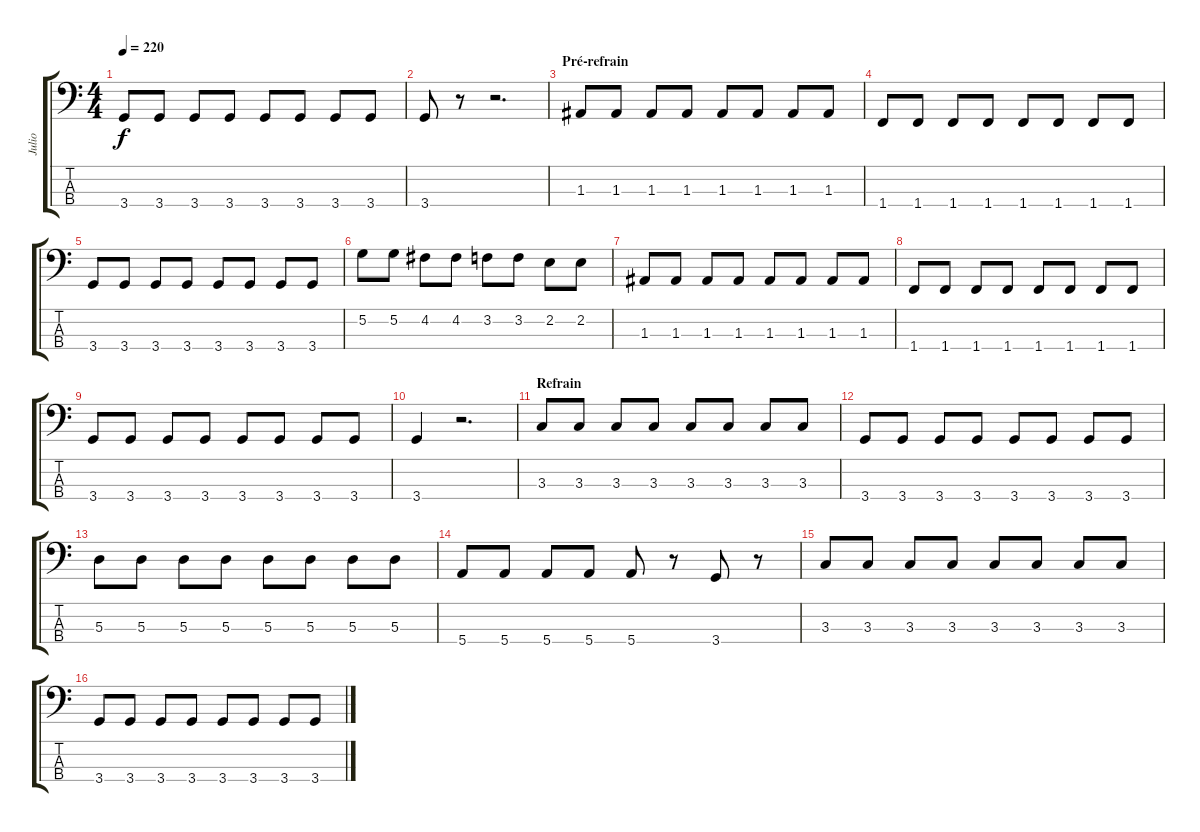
\track ("Julio" "Julio") {instrument electricbassfinger}
\staff {score tabs}
\tuning (G2 D2 A1 E1) {hide}
\ts (4 4)
\tempo 220
\clef f4
\ks c
3.4.8{dy f} 3.4.8 3.4.8 3.4.8 3.4.8 3.4.8 3.4.8 3.4.8 |
3.4.8 r.8 r.2{d} |
\section ("" "Pré-refrain")
1.3.8 1.3.8 1.3.8 1.3.8 1.3.8 1.3.8 1.3.8 1.3.8 |
1.4.8 1.4.8 1.4.8 1.4.8 1.4.8 1.4.8 1.4.8 1.4.8 |
3.4.8 3.4.8 3.4.8 3.4.8 3.4.8 3.4.8 3.4.8 3.4.8 |
5.2.8 5.2.8 4.2.8 4.2.8 3.2.8 3.2.8 2.2.8 2.2.8 |
1.3.8 1.3.8 1.3.8 1.3.8 1.3.8 1.3.8 1.3.8 1.3.8 |
1.4.8 1.4.8 1.4.8 1.4.8 1.4.8 1.4.8 1.4.8 1.4.8 |
3.4.8 3.4.8 3.4.8 3.4.8 3.4.8 3.4.8 3.4.8 3.4.8 |
3.4.4 r.2{d} |
\section ("" "Refrain")
3.3.8 3.3.8 3.3.8 3.3.8 3.3.8 3.3.8 3.3.8 3.3.8 |
3.4.8 3.4.8 3.4.8 3.4.8 3.4.8 3.4.8 3.4.8 3.4.8 |
5.3.8 5.3.8 5.3.8 5.3.8 5.3.8 5.3.8 5.3.8 5.3.8 |
5.4.8 5.4.8 5.4.8 5.4.8 5.4.8 r.8 3.4.8 r.8 |
3.3.8 3.3.8 3.3.8 3.3.8 3.3.8 3.3.8 3.3.8 3.3.8 |
3.4.8 3.4.8 3.4.8 3.4.8 3.4.8 3.4.8 3.4.8 3.4.8
